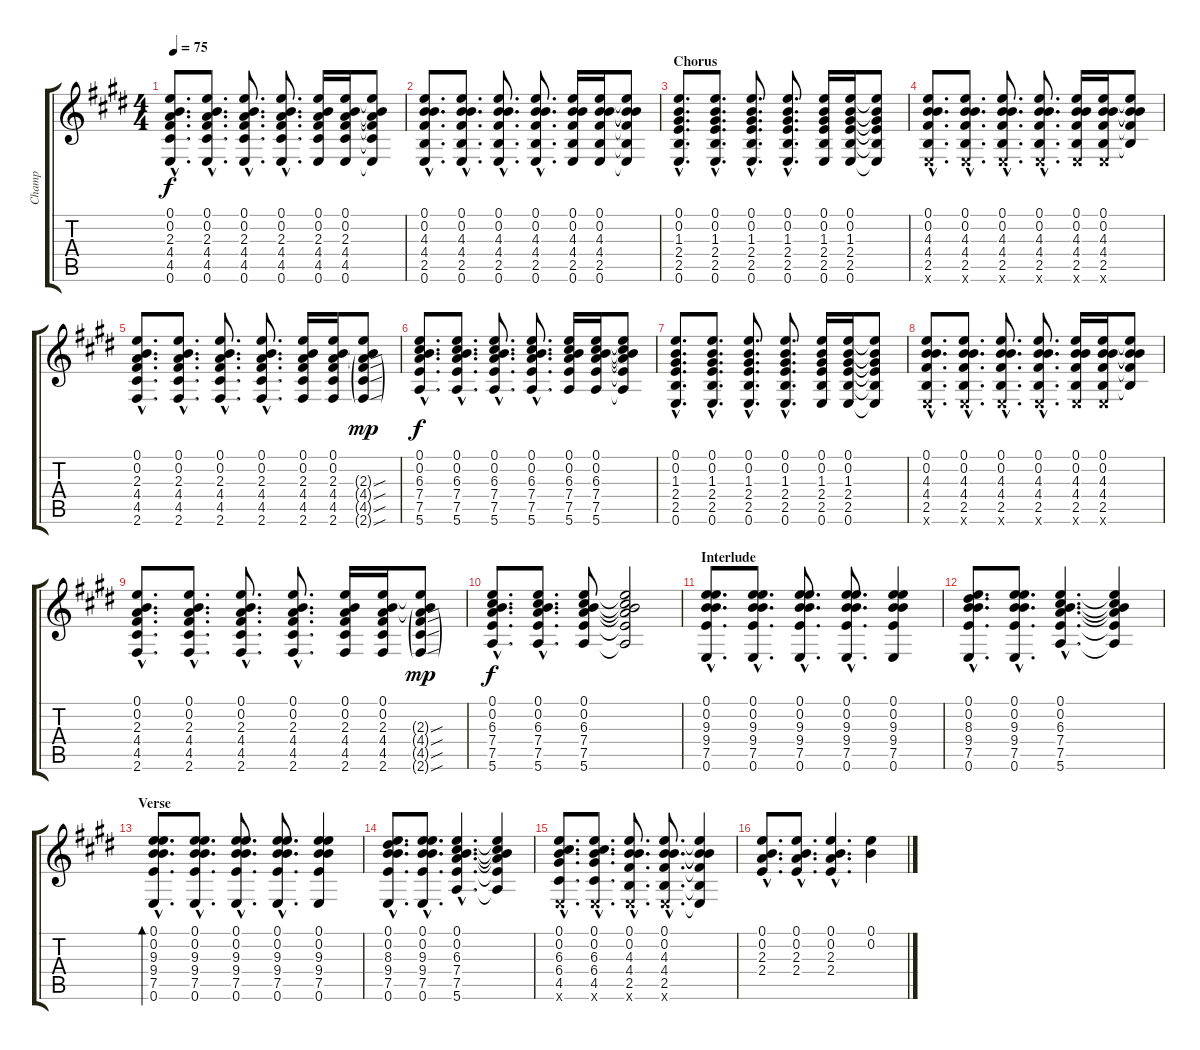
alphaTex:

\track ("Champ" "Champ") {instrument acousticguitarsteel}
\staff {score tabs}
\tuning (E4 B3 G3 D3 A2 E2) {hide}
\ts (4 4)
\tempo 75
\clef g2
\ks e
(0.1{hac} 0.2{hac} 2.3{hac} 4.4{hac} 4.5{hac} 0.6{hac}).8{d dy f} (0.1{hac} 0.2{hac} 2.3{hac} 4.4{hac} 4.5{hac} 0.6{hac}).8{d} (0.1{hac} 0.2{hac} 2.3{hac} 4.4{hac} 4.5{hac} 0.6{hac}).8{d} (0.1{hac} 0.2{hac} 2.3{hac} 4.4{hac} 4.5{hac} 0.6{hac}).8{d} (0.1 0.2 2.3 4.4 4.5 0.6).16 (0.1 0.2 2.3 4.4 4.5 0.6).16 (0.1{t} 0.2{t} 2.3{t} 4.4{t} 4.5{t} 0.6{t}).8 |
(0.1{hac} 0.2{hac} 4.3{hac} 4.4{hac} 2.5{hac} 0.6{hac}).8{d} (0.1{hac} 0.2{hac} 4.3{hac} 4.4{hac} 2.5{hac} 0.6{hac}).8{d} (0.1{hac} 0.2{hac} 4.3{hac} 4.4{hac} 2.5{hac} 0.6{hac}).8{d} (0.1{hac} 0.2{hac} 4.3{hac} 4.4{hac} 2.5{hac} 0.6{hac}).8{d} (0.1 0.2 4.3 4.4 2.5 0.6).16 (0.1 0.2 4.3 4.4 2.5 0.6).16 (0.1{t} 0.2{t} 4.3{t} 4.4{t} 2.5{t} 0.6{t}).8 |
\section ("" "Chorus")
(0.1{hac} 0.2{hac} 1.3{hac} 2.4{hac} 2.5{hac} 0.6{hac}).8{d} (0.1{hac} 0.2{hac} 1.3{hac} 2.4{hac} 2.5{hac} 0.6{hac}).8{d} (0.1{hac} 0.2{hac} 1.3{hac} 2.4{hac} 2.5{hac} 0.6{hac}).8{d} (0.1{hac} 0.2{hac} 1.3{hac} 2.4{hac} 2.5{hac} 0.6{hac}).8{d} (0.1 0.2 1.3 2.4 2.5 0.6).16 (0.1 0.2 1.3 2.4 2.5 0.6).16 (0.1{t} 0.2{t} 1.3{t} 2.4{t} 2.5{t} 0.6{t}).8 |
(0.1{hac} 0.2{hac} 4.3{hac} 4.4{hac} 2.5{hac} 0.6{hac x}).8{d} (0.1{hac} 0.2{hac} 4.3{hac} 4.4{hac} 2.5{hac} 0.6{hac x}).8{d} (0.1{hac} 0.2{hac} 4.3{hac} 4.4{hac} 2.5{hac} 0.6{hac x}).8{d} (0.1{hac} 0.2{hac} 4.3{hac} 4.4{hac} 2.5{hac} 0.6{hac x}).8{d} (0.1 0.2 4.3 4.4 2.5 0.6{x}).16 (0.1 0.2 4.3 4.4 2.5 0.6{x}).16 (0.1{t} 0.2{t} 4.3{t} 4.4{t} 2.5{t}).8 |
(0.1{hac} 0.2{hac} 2.3{hac} 4.4{hac} 4.5{hac} 2.6{hac}).8{d} (0.1{hac} 0.2{hac} 2.3{hac} 4.4{hac} 4.5{hac} 2.6{hac}).8{d} (0.1{hac} 0.2{hac} 2.3{hac} 4.4{hac} 4.5{hac} 2.6{hac}).8{d} (0.1{hac} 0.2{hac} 2.3{hac} 4.4{hac} 4.5{hac} 2.6{hac}).8{d} (0.1 0.2 2.3 4.4 4.5 2.6).16 (0.1 0.2 2.3 4.4 4.5 2.6).16 (0.1{t} 0.2{t} 2.3{sou g} 4.4{sou g} 4.5{sou g} 2.6{sou g}).8{dy mp} |
(0.1{hac} 0.2{hac} 6.3{hac} 7.4{hac} 7.5{hac} 5.6{hac}).8{d dy f} (0.1{hac} 0.2{hac} 6.3{hac} 7.4{hac} 7.5{hac} 5.6{hac}).8{d} (0.1{hac} 0.2{hac} 6.3{hac} 7.4{hac} 7.5{hac} 5.6{hac}).8{d} (0.1{hac} 0.2{hac} 6.3{hac} 7.4{hac} 7.5{hac} 5.6{hac}).8{d} (0.1 0.2 6.3 7.4 7.5 5.6).16 (0.1 0.2 6.3 7.4 7.5 5.6).16 (0.1{t} 0.2{t} 6.3{t} 7.4{t} 7.5{t} 5.6{t}).8 |
(0.1{hac} 0.2{hac} 1.3{hac} 2.4{hac} 2.5{hac} 0.6{hac}).8{d} (0.1{hac} 0.2{hac} 1.3{hac} 2.4{hac} 2.5{hac} 0.6{hac}).8{d} (0.1{hac} 0.2{hac} 1.3{hac} 2.4{hac} 2.5{hac} 0.6{hac}).8{d} (0.1{hac} 0.2{hac} 1.3{hac} 2.4{hac} 2.5{hac} 0.6{hac}).8{d} (0.1 0.2 1.3 2.4 2.5 0.6).16 (0.1 0.2 1.3 2.4 2.5 0.6).16 (0.1{t} 0.2{t} 1.3{t} 2.4{t} 2.5{t} 0.6{t}).8 |
(0.1{hac} 0.2{hac} 4.3{hac} 4.4{hac} 2.5{hac} 0.6{hac x}).8{d} (0.1{hac} 0.2{hac} 4.3{hac} 4.4{hac} 2.5{hac} 0.6{hac x}).8{d} (0.1{hac} 0.2{hac} 4.3{hac} 4.4{hac} 2.5{hac} 0.6{hac x}).8{d} (0.1{hac} 0.2{hac} 4.3{hac} 4.4{hac} 2.5{hac} 0.6{hac x}).8{d} (0.1 0.2 4.3 4.4 2.5 0.6{x}).16 (0.1 0.2 4.3 4.4 2.5 0.6{x}).16 (0.1{t} 0.2{t} 4.3{t} 4.4{t} 2.5{t}).8 |
(0.1{hac} 0.2{hac} 2.3{hac} 4.4{hac} 4.5{hac} 2.6{hac}).8{d} (0.1{hac} 0.2{hac} 2.3{hac} 4.4{hac} 4.5{hac} 2.6{hac}).8{d} (0.1{hac} 0.2{hac} 2.3{hac} 4.4{hac} 4.5{hac} 2.6{hac}).8{d} (0.1{hac} 0.2{hac} 2.3{hac} 4.4{hac} 4.5{hac} 2.6{hac}).8{d} (0.1 0.2 2.3 4.4 4.5 2.6).16 (0.1 0.2 2.3 4.4 4.5 2.6).16 (0.1{t} 0.2{t} 2.3{sou g} 4.4{sou g} 4.5{sou g} 2.6{sou g}).8{dy mp} |
(0.1{hac} 0.2{hac} 6.3{hac} 7.4{hac} 7.5{hac} 5.6{hac}).8{d dy f} (0.1{hac} 0.2{hac} 6.3{hac} 7.4{hac} 7.5{hac} 5.6{hac}).8{d} (0.1 0.2 6.3 7.4 7.5 5.6).8 (0.1{t} 0.2{t} 6.3{t} 7.4{t} 7.5{t} 5.6{t}).2 |
\section ("" "Interlude")
(0.1{hac} 0.2{hac} 9.3{hac} 9.4{hac} 7.5{hac} 0.6{hac}).8{d} (0.1{hac} 0.2{hac} 9.3{hac} 9.4{hac} 7.5{hac} 0.6{hac}).8{d} (0.1{hac} 0.2{hac} 9.3{hac} 9.4{hac} 7.5{hac} 0.6{hac}).8{d} (0.1{hac} 0.2{hac} 9.3{hac} 9.4{hac} 7.5{hac} 0.6{hac}).8{d} (0.1 0.2 9.3 9.4 7.5 0.6).4 |
(0.1{hac} 0.2{hac} 8.3{hac} 9.4{hac} 7.5{hac} 0.6{hac}).8{d} (0.1{hac} 0.2{hac} 9.3{hac} 9.4{hac} 7.5{hac} 0.6{hac}).8{d} (0.1{hac} 0.2{hac} 6.3{hac} 7.4{hac} 7.5{hac} 5.6{hac}).4{d} (0.1{t} 0.2{t} 6.3{t} 7.4{t} 7.5{t} 5.6{t}).4 |
\section ("" "Verse")
(0.1{hac} 0.2{hac} 9.3{hac} 9.4{hac} 7.5{hac} 0.6{hac}).8{d bd 120} (0.1{hac} 0.2{hac} 9.3{hac} 9.4{hac} 7.5{hac} 0.6{hac}).8{d} (0.1{hac} 0.2{hac} 9.3{hac} 9.4{hac} 7.5{hac} 0.6{hac}).8{d} (0.1{hac} 0.2{hac} 9.3{hac} 9.4{hac} 7.5{hac} 0.6{hac}).8{d} (0.1 0.2 9.3 9.4 7.5 0.6).4 |
(0.1{hac} 0.2{hac} 8.3{hac} 9.4{hac} 7.5{hac} 0.6{hac}).8{d} (0.1{hac} 0.2{hac} 9.3{hac} 9.4{hac} 7.5{hac} 0.6{hac}).8{d} (0.1{hac} 0.2{hac} 6.3{hac} 7.4{hac} 7.5{hac} 5.6{hac}).4{d} (0.1{t} 0.2{t} 6.3{t} 7.4{t} 7.5{t} 5.6{t}).4 |
(0.1{hac} 0.2{hac} 6.3{hac} 6.4{hac} 4.5{hac} 0.6{hac x}).8{d} (0.1{hac} 0.2{hac} 6.3{hac} 6.4{hac} 4.5{hac} 0.6{hac x}).8{d} (0.1{hac} 0.2{hac} 4.3{hac} 4.4{hac} 2.5{hac} 0.6{hac x}).8{d} (0.1{hac} 0.2{hac} 4.3{hac} 4.4{hac} 2.5{hac} 0.6{hac x}).8{d} (0.1{t} 0.2{t} 4.3{t} 4.4{t} 2.5{t} 0.6{t}).4 |
(0.1{hac} 0.2{hac} 2.3{hac} 2.4{hac}).8{d} (0.1{hac} 0.2{hac} 2.3{hac} 2.4{hac}).8{d} (0.1{hac} 0.2{hac} 2.3{hac} 2.4{hac}).4{d} (0.1 0.2).4
